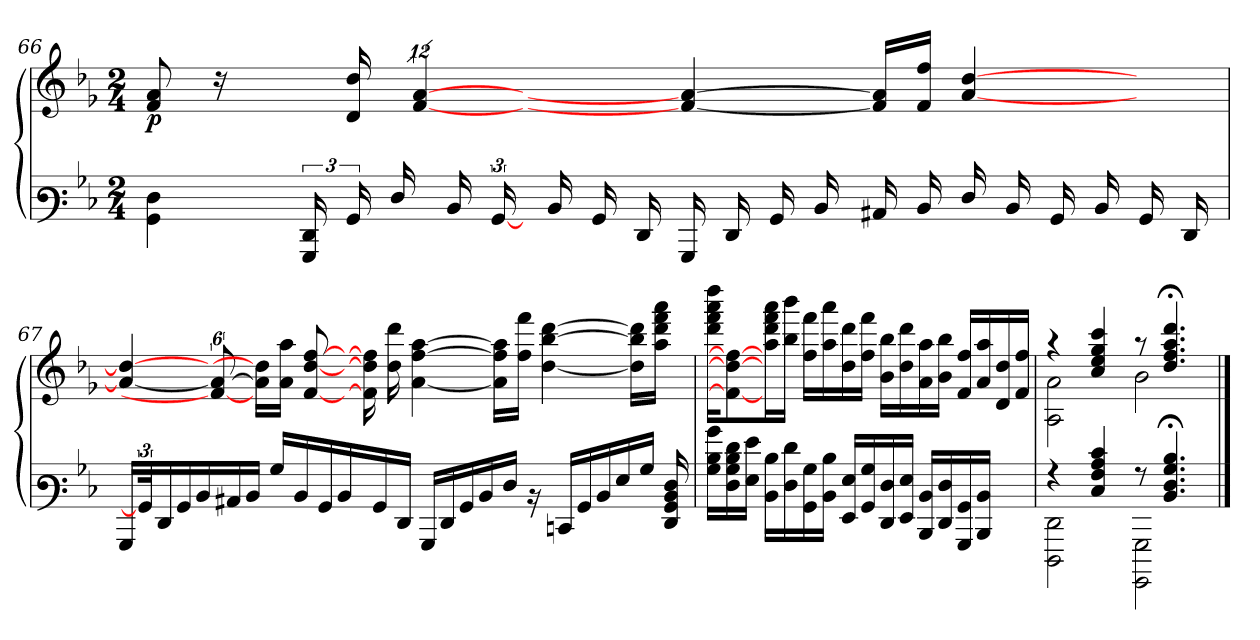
**kern	**kern	**dynam
*part1	*part1	*part1
*staff2	*staff1	*staff1/2
!!LO:LB:g=z
*clefF3	*clefG3	*
*k[b-e-]	*k[b-e-]	*
*M2/4	*M2/4	*
=66	=66	=66
!	!	!LO:DY:b
4BB-\ 4F\	8d/ 8f/	p
.	16ra	.
.	48%5ryy	.
24BBB-/ 24FF/LL	.	.
24BB-/	16B-/ 16b-/	.
16F/LL	.	.
.	[<48%7d/ [>48%7f/	.
16D/	.	.
[24BB-/	.	.
48ryy	24%5ryy	.
16D/	.	.
16BB-/	.	.
16FF/JJ	.	.
16BBB-/LL	4d/_ 4f/_	.
16FF/	.	.
16BB-/	.	.
16D/	.	.
16C#X/	16d/] 16f/]LL	.
16D/JJ	16d/ 16dd/JJ	.
16F/LL	[<4f/ [>4b-/	.
16D/	.	.
16BB-/	.	.
16D/	.	.
16BB-/	8ryy	.
16FF/JJ	.	.
=67	=67	=67
16BBB-/LL	4f/_ 4b-/_>	.
48BB-/]	.	.
16FF/	.	.
16BB-/	.	.
16D/	.	.
.	48%5d/_ 48%5f/_	.
16C#X/	.	.
16D/JJ	.	.
.	16f\] 16b-\]LL	.
16B-/LL	.	.
.	16f\ 16ff\JJ	.
16D/	.	.
.	[<8d/ [<8b-/ [>8dd/	.
16BB-/	.	.
16D/	.	.
.	48ryy	.
.	16d\] 16b-\] 16dd\]KK	.
16BB-/	.	.
.	16b-\ 16bb-\kk	.
16FF/JJ	.	.
.	[<4f\ [>4dd\ [>4ff\	.
16BBB-/LL	.	.
16FF/	.	.
16BB-/	.	.
16D/	.	.
.	16f\] 16dd\] 16ff\]LL	.
16F/JJ	.	.
.	16dd\ 16ddd\JJ	.
16rC	.	.
.	[<4b-\ [>4gg\ [>4bb-\	.
16EEn/LL	.	.
16BB-/	.	.
16D/	.	.
16G/	.	.
.	16b-\] 16gg\] 16bb-\]LL	.
16B-/JJ	.	.
.	16ff\ 16bb-\ 16ddd\ 16fff\JJ	.
16FF/ 16BB-/ 16D/ 16F/	.	.
.	48ryy	.
!!LO:LB:g=z
=68	=68	=68
16B-\ 16d\ 16b-\LL	16bb-\ 16ddd\ 16fff\ 16bbb-\LL	.
16F\ 16B-\ 16d\ 16f\	8d/_ 8b-/_ 8dd/_	.
16G\ 16g\JJ	.	.
16D\ 16d\LL	16ff\ 16bb-\ 16ddd\ 16fff\	.
16F\ 16f\	16gg\ 16ggg\JJ	.
16BB-\ 16B-\	16dd\ 16ddd\LL	.
16D\ 16d\JJ	16ff\ 16fff\	.
16GG/ 16G/LL	16b-\ 16bb-\	.
16BB-/ 16B-/	16dd\ 16ddd\JJ	.
16FF/ 16F/	16g\ 16gg\LL	.
16GG/ 16G/JJ	16b-\ 16bb-\	.
16DD/ 16D/LL	16f\ 16ff\	.
16FF/ 16F/	16g\ 16gg\JJ	.
16BBB-/ 16BB-/	16d/ 16dd/LL	.
16DD/ 16D/JJ	16f/ 16ff/	.
8ryy	16B-/ 16b-/	.
.	16d/ 16dd/JJ	.
=69	=69	=69
*^	*^	*
4rA	2FFF\ 2FF\	4rff	2F\ 2f\	.
4E-/ 4A/ 4c/ 4e-/	.	4a/ 4cc/ 4ee-/ 4aa/	.	.
8rA	2BBBB-\ 2BBB-\	8rff	2g\	.
4.D/;< 4.F/;< 4.B-/;< 4.d/;<	.	4.b-/;< 4.dd/;< 4.ff/;< 4.bb-/;<	.	.
*v	*v	*	*	*
*	*v	*v	*
==	==	==
*-	*-	*-
